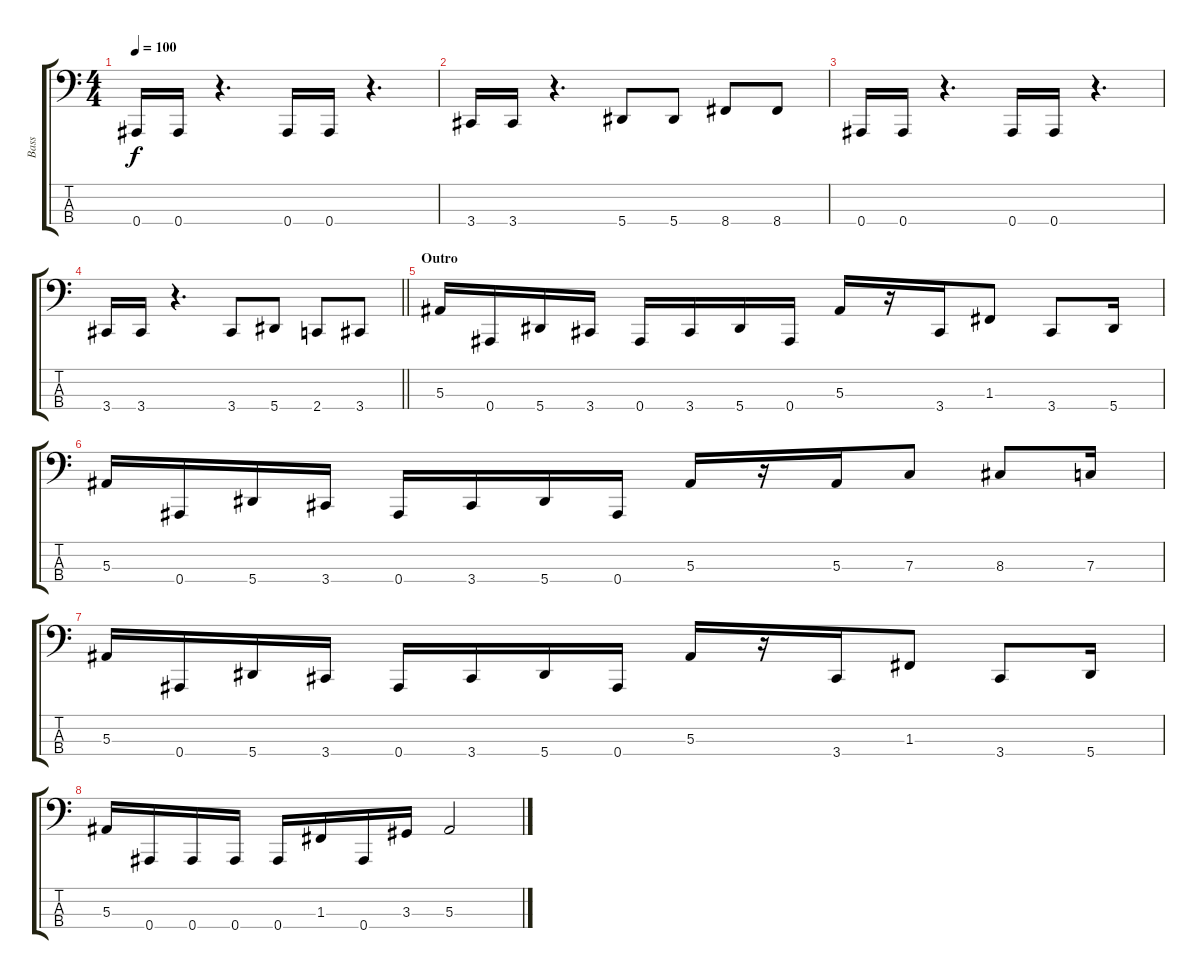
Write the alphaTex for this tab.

\track ("Bass" "Bass") {instrument electricbassfinger}
\staff {score tabs}
\tuning (Eb2 Bb1 F1 Bb0) {hide}
\ts (4 4)
\tempo 100
\clef f4
\ks c
0.4.16{dy f} 0.4.16 r.4{d} 0.4.16 0.4.16 r.4{d} |
3.4.16 3.4.16 r.4{d} 5.4.8 5.4.8 8.4.8 8.4.8 |
0.4.16 0.4.16 r.4{d} 0.4.16 0.4.16 r.4{d} |
\barLineRight lightlight
3.4.16 3.4.16 r.4{d} 3.4.8 5.4.8 2.4.8 3.4.8 |
\section ("" "Outro")
5.3.16 0.4.16 5.4.16 3.4.16 0.4.16 3.4.16 5.4.16 0.4.16 5.3.16 r.16 3.4.16 1.3.8 3.4.8 5.4.16 |
5.3.16 0.4.16 5.4.16 3.4.16 0.4.16 3.4.16 5.4.16 0.4.16 5.3.16 r.16 5.3.16 7.3.8 8.3.8 7.3.16 |
5.3.16 0.4.16 5.4.16 3.4.16 0.4.16 3.4.16 5.4.16 0.4.16 5.3.16 r.16 3.4.16 1.3.8 3.4.8 5.4.16 |
5.3.16 0.4.16 0.4.16 0.4.16 0.4.16 1.3.16 0.4.16 3.3.16 5.3.2
